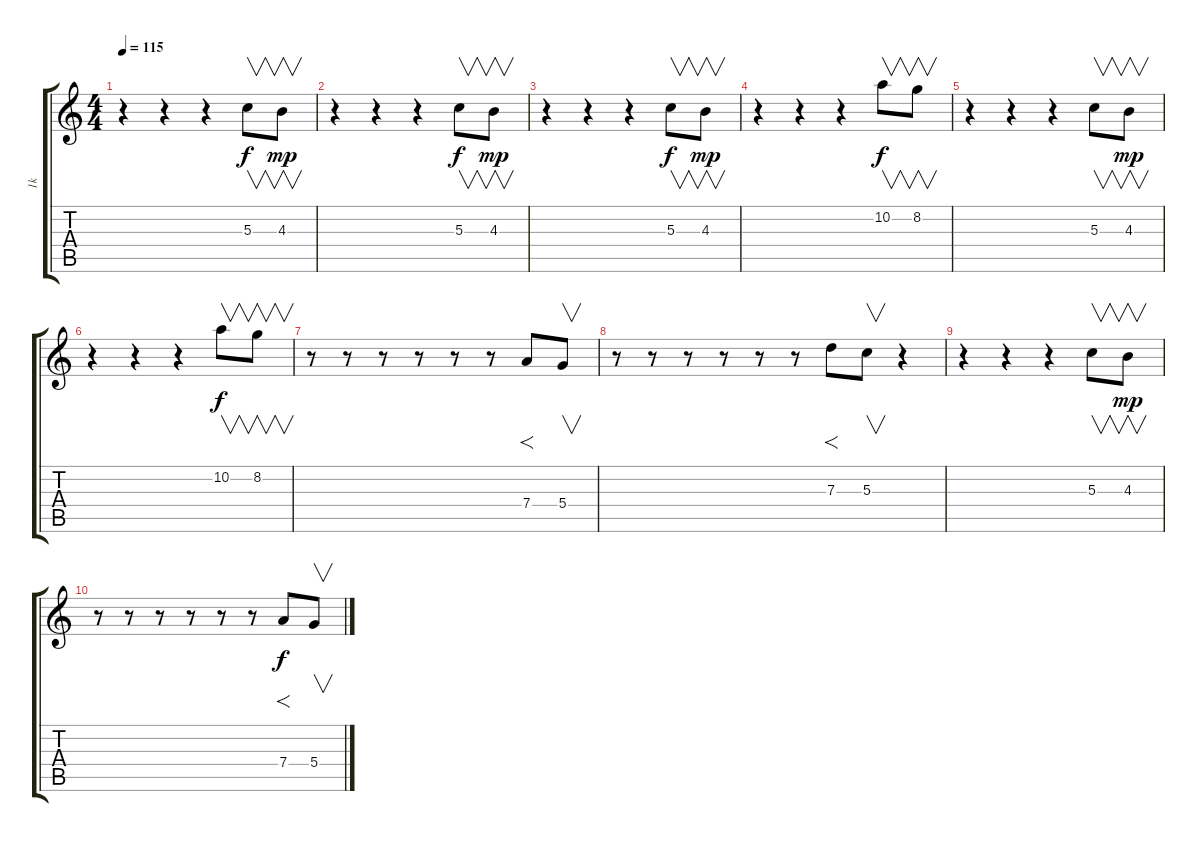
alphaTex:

\track ("1k" "1k") {instrument distortionguitar}
\staff {score tabs}
\tuning (E4 B3 G3 D3 A2 E2) {hide}
\ts (4 4)
\tempo 115
\clef g2
\ks c
r.4{dy f instrument distortionguitar} r.4 r.4 5.3.8{v} 4.3.8{v dy mp} |
r.4 r.4 r.4 5.3.8{v dy f} 4.3.8{v dy mp} |
r.4 r.4 r.4 5.3.8{v dy f} 4.3.8{v dy mp} |
r.4 r.4 r.4 10.2.8{v dy f} 8.2.8{v} |
r.4 r.4 r.4 5.3.8{v} 4.3.8{v dy mp} |
r.4 r.4 r.4 10.2.8{v dy f} 8.2.8{v} |
r.8 r.8 r.8 r.8 r.8 r.8 7.4.8{f} 5.4.8{v} |
r.8 r.8 r.8 r.8 r.8 r.8 7.3.8{f} 5.3.8{v} r.4 |
r.4 r.4 r.4 5.3.8{v} 4.3.8{v dy mp} |
r.8 r.8 r.8 r.8 r.8 r.8 7.4.8{f dy f} 5.4.8{v}
